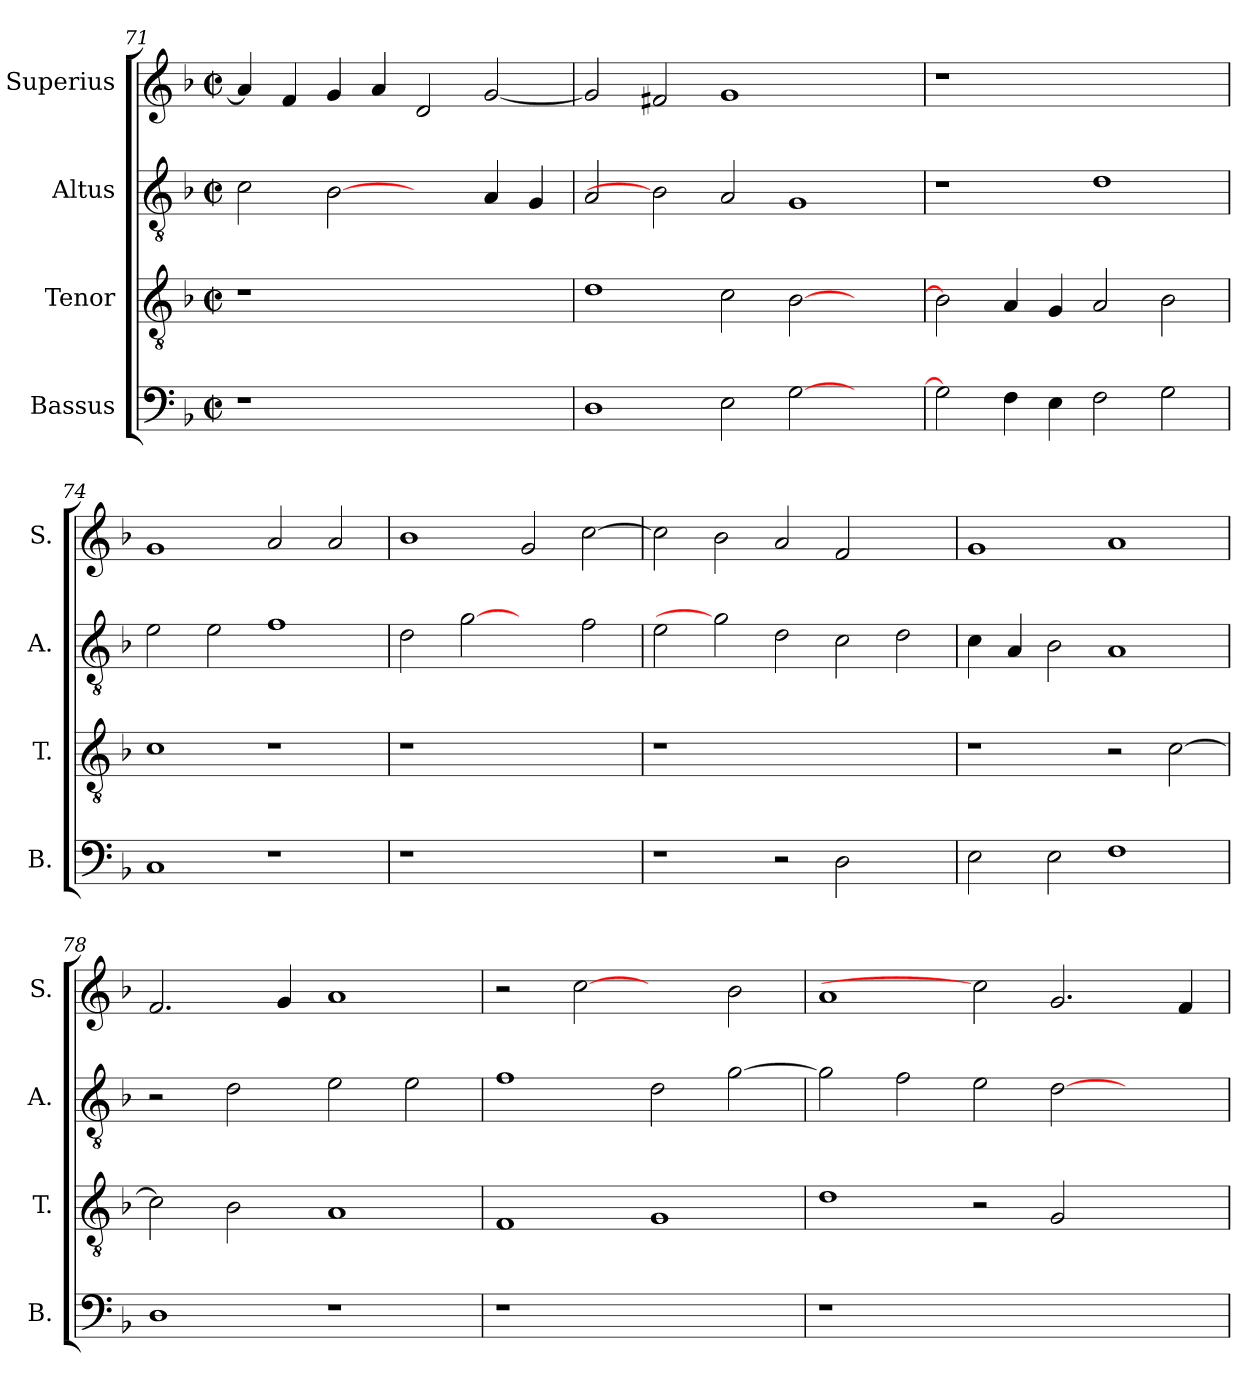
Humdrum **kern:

**kern	**kern	**kern	**kern
*part4	*part3	*part2	*part1
*staff4	*staff3	*staff2	*staff1
*I"Bassus	*I"Tenor	*I"Altus	*I"Superius
*I'B.	*I'T.	*I'A.	*I'S.
*clefF4	*clefGv2	*clefGv2	*clefG2
*	*ITrd7c12	*ITrd7c12	*
*k[b-]	*k[b-]	*k[b-]	*k[b-]
*F:	*F:	*F:	*F:
*M2/2	*M2/2	*M2/2	*M2/2
*met(c|)	*met(c|)	*met(c|)	*met(c|)
=71	=71	=71	=71
!LO:N:vis=1	!LO:N:vis=1	!	!
1r	1r	2Ci\	4ai/]
.	.	.	4fi/
.	.	[2BB-i	4gi/
.	.	.	4ai/
1ryy	1ryy	2ryy	2di/
.	.	4AAi/	[<2gi/
.	.	4GGi/	.
=72	=72	=72	=72
1Di	1Di	2AAi/	2gi/]
.	.	2BB-i]	2f#Xi/
2Ei\	2Ci\	2AAi/	1gi
[>2Gi\	[>2BB-i\	1GGi	.
2ryy	2ryy	.	2ryy
!!LO:LB:g=z
=73	=73	=73	=73
!	!	!	!LO:N:vis=1
2Gi\]	2BB-i\]	1r	1r
4Fi\	4AAi/	.	.
4Ei\	4GGi/	.	.
2Fi\	2AAi/	1Di	1ryy
2Gi\	2BB-i\	.	.
=74	=74	=74	=74
1Ci	1Ci	2Ei\	1gi
.	.	2Ei\	.
1r	1r	1Fi	2ai/
.	.	.	2ai/
=75	=75	=75	=75
!LO:N:vis=1	!LO:N:vis=1	!	!
1r	1r	2Di\	1b-i
.	.	[2Gi	.
1ryy	1ryy	2ryy	2gi/
.	.	2Fi\	[>2cci\
=76	=76	=76	=76
!	!LO:N:vis=1	!	!
1r	1r	2Ei\	2cci\]
.	.	2Gi]	2b-i\
2r	1.ryy	2Di\	2ai/
2Di\	.	2Ci\	2fi/
2ryy	.	2Di\	2ryy
=77	=77	=77	=77
2Ei\	1r	4Ci\	1gi
.	.	4AAi/	.
2Ei\	.	2BB-i\	.
1Fi	2r	1AAi	1ai
.	[>2Ci\	.	.
!!LO:PB:g=z
=78	=78	=78	=78
1Di	2Ci\]	2r	2.fi/
.	2BB-i\	2Di\	.
.	.	.	4gi/
1r	1AAi	2Ei\	1ai
.	.	2Ei\	.
=79	=79	=79	=79
!LO:N:vis=1	!	!	!
1r	1FFi	1Fi	2r
.	.	.	[2cci
1ryy	1GGi	2Di\	2ryy
.	.	[>2Gi\	2b-i\
=80	=80	=80	=80
!LO:N:vis=1	!	!	!
1r	1Di	2Gi\]	1ai
.	.	2Fi\	.
1.ryy	2r	2Ei\	2cci]
.	2GGi/	[>2Di\	2.gi/
.	2ryy	2ryy	.
.	.	.	4fi/
=	=	=	=
*-	*-	*-	*-
